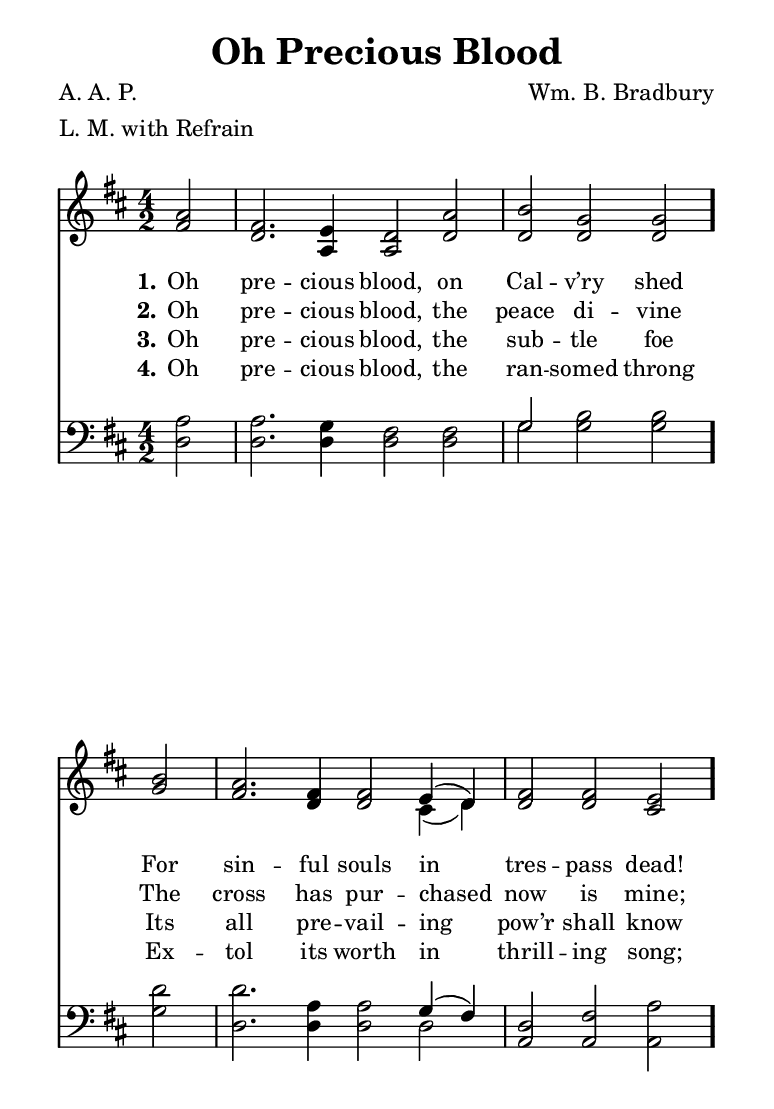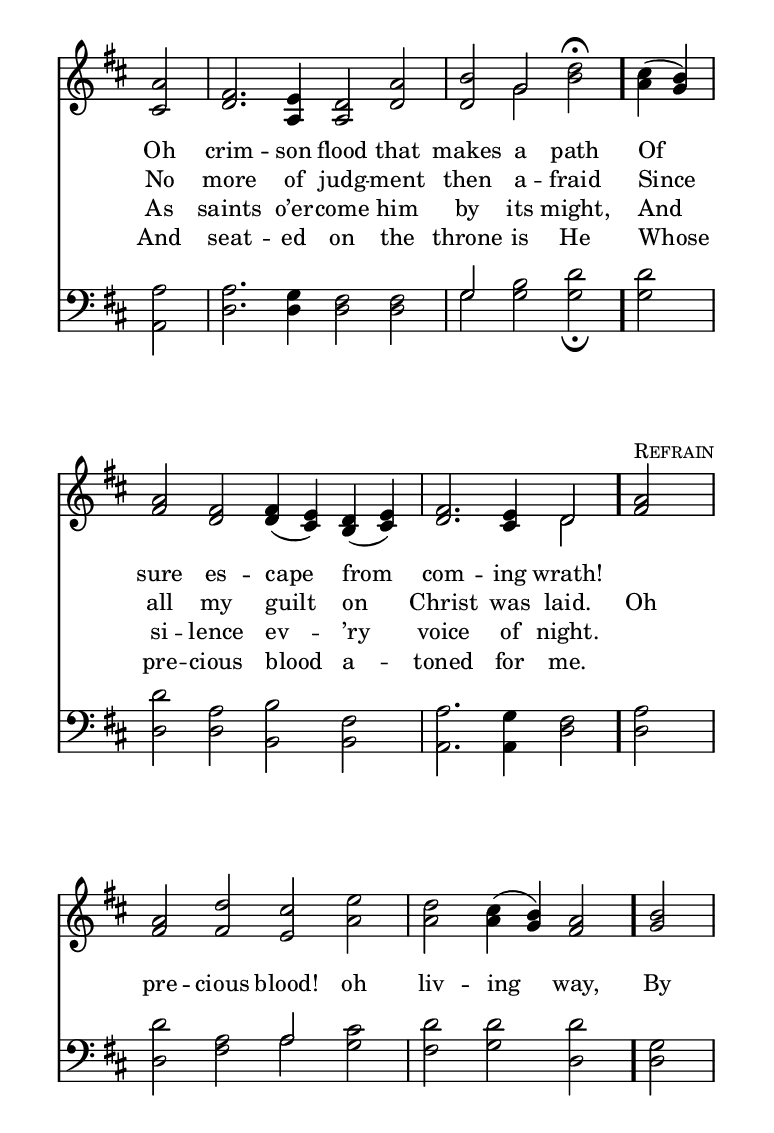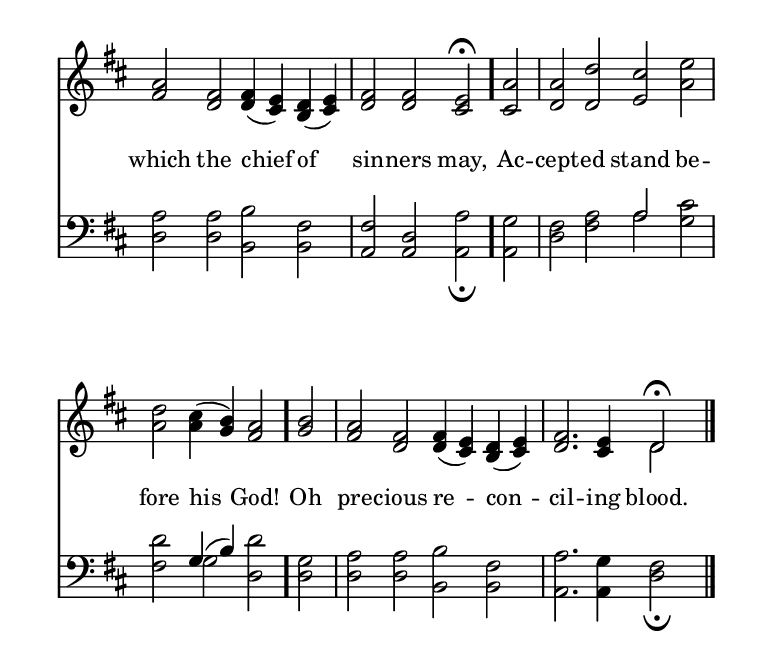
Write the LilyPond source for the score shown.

\include "common/global.ily"
\paper {
  \include "common/paper.ily"
  %ragged-bottom = ##t
  %ragged-last-bottom = ##t
  %systems-per-page = ##f
  %page-count = ##f
}

\header{
  %gospel
  hymnnumber = "108"
  title = "Oh Precious Blood"
  tunename = "He Leadeth Me"
  meter = "L. M. with Refrain"
  poet = "A. A. P."
  composer = "Wm. B. Bradbury"
  %copyright = ""
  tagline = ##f
}

% for fermata in MIDI
ta = { \tempo 2=80 }
tb = { \tempo 2=40 }

patternAA = { \ta c2 | c2. c4 c2 c2 | c2 c2 c2 }
patternAB = { \ta c2 | c2. c4 c2 c2 | c2 c2 \tb c2 }

patternBA = { \ta c2 | c2. c4 c2 c4( c4) | c2 c2 c2 }
patternBB = { \ta c2 | c2. c4 c2 c2      | c2 c2 c2 }

patternCA = { \ta c4( c4) | c2 c2 c4( c4) c4( c4) | c2. c4 c2 }
patternCB = { \ta c2      | c2 c2 c2      c2      | c2. c4 c2 }
patternCC = { \ta c2      | c2 c2 c4( c4) c4( c4) | c2. c4 \tb c2 }

patternDA = { \ta c2 | c2 c2 c2 c2 | c2 c4( c4) c2 }
patternDB = { c2 }

patternEA = { \ta c2 | c2 c2 c4( c4) c4( c4) | c2 c2 \tb c2 }

global = {
  \include "common/overrides.ily"
  \override Staff.TimeSignature.style = #'numbered
  \time 4/2 % says 3/2 in the original, but this is inconsistent with the music
  \override Score.MetronomeMark.transparent = ##t % hide all fermata changes too
  \ta
  \key d \major
  \partial 2
  \autoBeamOff
}

notesSoprano = {
\global
\relative c'' {

  \changePitch \patternAA { a | fis e d a' | b g g }
  \changePitch \patternBA { b | a fis fis e( d) | fis fis e }
  \changePitch \patternAB { a | fis e d a' | b g d' \fermata }
  \changePitch \patternCA { cis( b) | a fis fis( e) d( e) | fis e d }

  << s^\markup { \small \caps "Refrain" }
  \changePitch \patternDA { a' | a d cis e | d cis( b) a } >>
  \changePitch \patternEA { b | a fis fis( e) d( e) | fis fis e \fermata }
  \changePitch \patternDA { a | a d cis e | d cis( b) a }
  \changePitch \patternCC { b | a fis fis( e) d( e) | fis e d \fermata }

  \bar "|."

}
}

notesAlto = {
\global
\relative e' {

  \changePitch \patternAA { fis | d a a d | d d d }
  \changePitch \patternBA { g | fis d d cis( d) | d d cis }
  \changePitch \patternAA { cis | d a a d | d g b }
  \changePitch \patternCA { a( g) | fis d d( cis) b( cis) | d cis d }

  \changePitch \patternDA { fis | fis fis e a | a a( g) fis }
  \changePitch \patternEA { g | fis d d( cis) b( cis) d d cis }
  \changePitch \patternDA { cis | d d e a | a a( g) fis }
  \changePitch \patternCC { g | fis d d( cis) b( cis) | d cis d }

}
}

notesTenor = {
\global
\relative a {

  \changePitch \patternAA { a | a g fis fis | g b b }
  \changePitch \patternBA { d | d a a g( fis) | d fis a }
  \changePitch \patternAA { a | a g fis fis | g b d }
  \changePitch \patternCB { d | d a b fis | a g fis }

  \changePitch \patternDB { a | d a a cis | d d d }
  \changePitch \patternDB { g, | a a b fis | fis d a' }
  \changePitch \patternDA { g | fis a a cis | d g,( b) d }
  \changePitch \patternCB { g, a a b fis | a g fis }

}
}

notesBass = {
\global
\relative f {

  \changePitch \patternAA { d | d d d d | g g g }
  \changePitch \patternBB { g | d d d d | a a a }
  \changePitch \patternAA { a | d d d d | g g g_\fermata }
  \changePitch \patternCB { g | d d b b | a a d }

  \changePitch \patternDB { d | d fis a g | fis g d }
  \changePitch \patternDB { d | d d b b | a a a_\fermata }
  \changePitch \patternDB { a | d fis a g | fis g d }
  \changePitch \patternCB { d | d d b b | a a d_\fermata }

}
}

Refrain = \lyricmode {

Oh pre -- cious blood! oh liv -- ing way, \bar "."
By which the chief of sin -- ners may, \bar "."
Ac -- cept -- ed stand be -- fore his God! \bar "."
Oh pre -- cious re -- con -- cil -- ing blood. \bar "."

}

wordsA = \lyricmode {
\set stanza = "1."

Oh pre -- cious blood, on Cal -- v’ry shed \bar "."
For sin -- ful souls in tres -- pass dead! \bar "."
Oh crim -- son flood that makes a path \bar "."
Of sure es -- cape from com -- ing wrath! \bar "."

}

wordsB = \lyricmode {
\set stanza = "2."

Oh pre -- cious blood, the peace di -- vine
The cross has pur -- chased now is mine;
No more of judg -- ment then a -- fraid
Since all my guilt on Christ was laid.

\Refrain

}

wordsC = \lyricmode {
\set stanza = "3."

Oh pre -- cious blood, the sub -- tle foe
Its all pre -- vail -- ing pow’r shall know
As saints o’er -- come him by its might,
And si -- lence ev -- ’ry voice of night.

}

wordsD = \lyricmode {
\set stanza = "4."

Oh pre -- cious blood, the ran -- somed throng
Ex -- tol its worth in thrill -- ing song;
And seat -- ed on the throne is He
Whose pre -- cious blood a -- toned for me.

}

\score {
  \context ChoirStaff <<
    \context Staff = upper <<
      \set Staff.autoBeaming = ##f
      \set ChoirStaff.systemStartDelimiter = #'SystemStartBar
      \set ChoirStaff.printPartCombineTexts = ##f
      \partcombine #'(2 . 9) \notesSoprano \notesAlto
      \context NullVoice = sopranos { \voiceOne << \notesSoprano >> }
      \context NullVoice = altos { \voiceTwo << \notesAlto >> }
      \context Lyrics = one   \lyricsto sopranos \wordsA
      \context Lyrics = two   \lyricsto sopranos \wordsB
      \context Lyrics = three \lyricsto sopranos \wordsC
      \context Lyrics = four  \lyricsto sopranos \wordsD
      %\context Lyrics = five  \lyricsto sopranos \wordsE
    >>
    \context Staff = men <<
      \set Staff.autoBeaming = ##f
      \clef bass
      \set ChoirStaff.printPartCombineTexts = ##f
      \partcombine #'(2 . 9) \notesTenor \notesBass
      \context NullVoice = tenors { \voiceOne << \notesTenor >> }
      \context NullVoice = basses { \voiceTwo << \notesBass >> }
    >>
  >>
  \layout {
    \include "common/layout.ily"
  }
  \midi{
    \include "common/midi.ily"
  }
}

\version "2.19.49"  % necessary for upgrading to future LilyPond versions.

% vi:set et ts=2 sw=2 ai nocindent syntax=lilypond:
